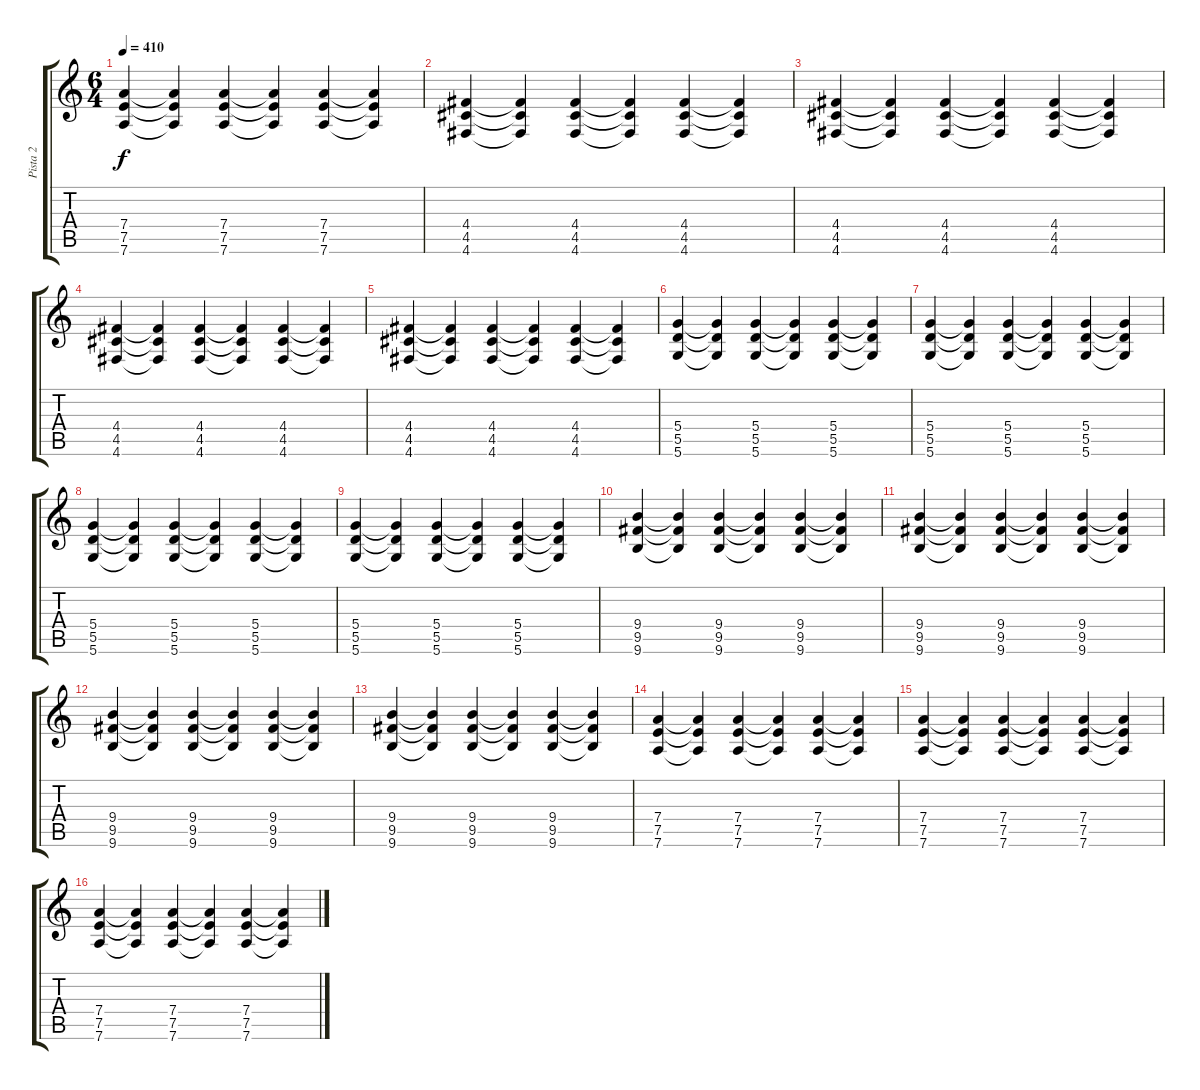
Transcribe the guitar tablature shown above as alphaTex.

\track ("Pista 2" "Pista 2") {instrument acousticguitarnylon}
\staff {score tabs}
\tuning (E4 B3 G3 D3 A2 D2) {hide}
\ts (6 4)
\tempo 410
\clef g2
\ks c
(7.4 7.5 7.6).4{dy f} (7.4{t} 7.5{t} 7.6{t}).4 (7.4 7.5 7.6).4 (7.4{t} 7.5{t} 7.6{t}).4 (7.4 7.5 7.6).4 (7.4{t} 7.5{t} 7.6{t}).4 |
(4.4 4.5 4.6).4 (4.4{t} 4.5{t} 4.6{t}).4 (4.4 4.5 4.6).4 (4.4{t} 4.5{t} 4.6{t}).4 (4.4 4.5 4.6).4 (4.4{t} 4.5{t} 4.6{t}).4 |
(4.4 4.5 4.6).4 (4.4{t} 4.5{t} 4.6{t}).4 (4.4 4.5 4.6).4 (4.4{t} 4.5{t} 4.6{t}).4 (4.4 4.5 4.6).4 (4.4{t} 4.5{t} 4.6{t}).4 |
(4.4 4.5 4.6).4 (4.4{t} 4.5{t} 4.6{t}).4 (4.4 4.5 4.6).4 (4.4{t} 4.5{t} 4.6{t}).4 (4.4 4.5 4.6).4 (4.4{t} 4.5{t} 4.6{t}).4 |
(4.4 4.5 4.6).4 (4.4{t} 4.5{t} 4.6{t}).4 (4.4 4.5 4.6).4 (4.4{t} 4.5{t} 4.6{t}).4 (4.4 4.5 4.6).4 (4.4{t} 4.5{t} 4.6{t}).4 |
(5.4 5.5 5.6).4 (5.4{t} 5.5{t} 5.6{t}).4 (5.4 5.5 5.6).4 (5.4{t} 5.5{t} 5.6{t}).4 (5.4 5.5 5.6).4 (5.4{t} 5.5{t} 5.6{t}).4 |
(5.4 5.5 5.6).4 (5.4{t} 5.5{t} 5.6{t}).4 (5.4 5.5 5.6).4 (5.4{t} 5.5{t} 5.6{t}).4 (5.4 5.5 5.6).4 (5.4{t} 5.5{t} 5.6{t}).4 |
(5.4 5.5 5.6).4 (5.4{t} 5.5{t} 5.6{t}).4 (5.4 5.5 5.6).4 (5.4{t} 5.5{t} 5.6{t}).4 (5.4 5.5 5.6).4 (5.4{t} 5.5{t} 5.6{t}).4 |
(5.4 5.5 5.6).4 (5.4{t} 5.5{t} 5.6{t}).4 (5.4 5.5 5.6).4 (5.4{t} 5.5{t} 5.6{t}).4 (5.4 5.5 5.6).4 (5.4{t} 5.5{t} 5.6{t}).4 |
(9.4 9.5 9.6).4 (9.4{t} 9.5{t} 9.6{t}).4 (9.4 9.5 9.6).4 (9.4{t} 9.5{t} 9.6{t}).4 (9.4 9.5 9.6).4 (9.4{t} 9.5{t} 9.6{t}).4 |
(9.4 9.5 9.6).4 (9.4{t} 9.5{t} 9.6{t}).4 (9.4 9.5 9.6).4 (9.4{t} 9.5{t} 9.6{t}).4 (9.4 9.5 9.6).4 (9.4{t} 9.5{t} 9.6{t}).4 |
(9.4 9.5 9.6).4 (9.4{t} 9.5{t} 9.6{t}).4 (9.4 9.5 9.6).4 (9.4{t} 9.5{t} 9.6{t}).4 (9.4 9.5 9.6).4 (9.4{t} 9.5{t} 9.6{t}).4 |
(9.4 9.5 9.6).4 (9.4{t} 9.5{t} 9.6{t}).4 (9.4 9.5 9.6).4 (9.4{t} 9.5{t} 9.6{t}).4 (9.4 9.5 9.6).4 (9.4{t} 9.5{t} 9.6{t}).4 |
(7.4 7.5 7.6).4 (7.4{t} 7.5{t} 7.6{t}).4 (7.4 7.5 7.6).4 (7.4{t} 7.5{t} 7.6{t}).4 (7.4 7.5 7.6).4 (7.4{t} 7.5{t} 7.6{t}).4 |
(7.4 7.5 7.6).4 (7.4{t} 7.5{t} 7.6{t}).4 (7.4 7.5 7.6).4 (7.4{t} 7.5{t} 7.6{t}).4 (7.4 7.5 7.6).4 (7.4{t} 7.5{t} 7.6{t}).4 |
(7.4 7.5 7.6).4 (7.4{t} 7.5{t} 7.6{t}).4 (7.4 7.5 7.6).4 (7.4{t} 7.5{t} 7.6{t}).4 (7.4 7.5 7.6).4 (7.4{t} 7.5{t} 7.6{t}).4
